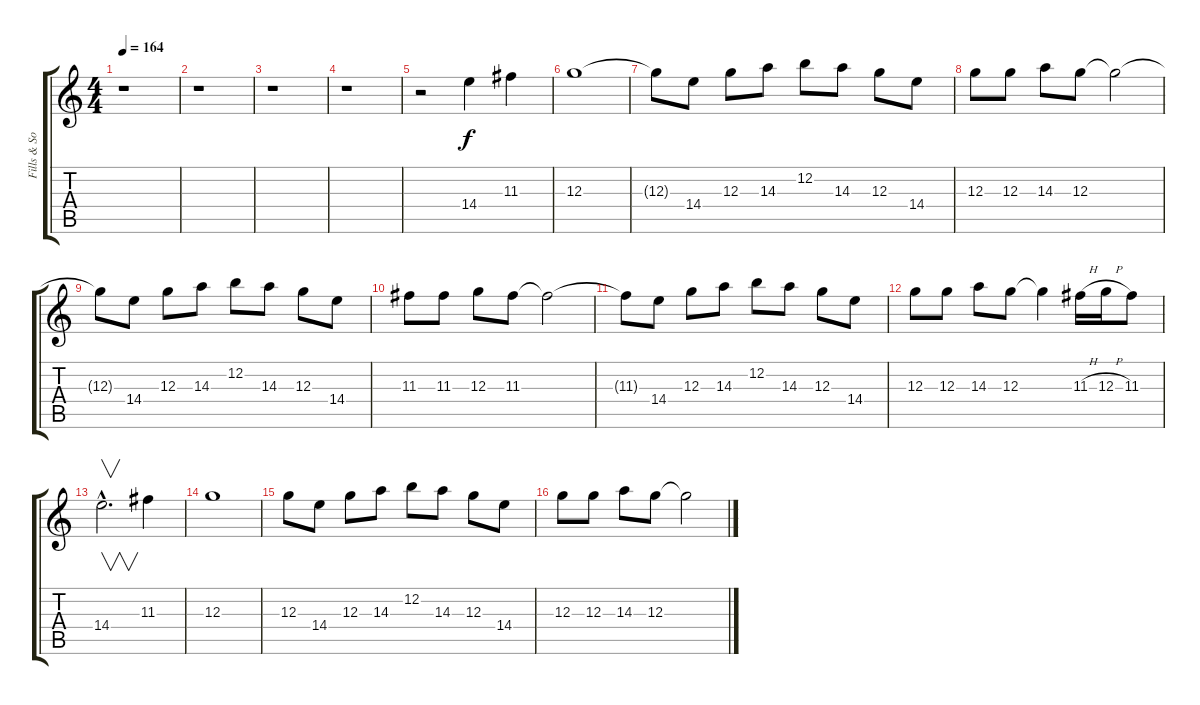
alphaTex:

\track ("Fills & Solo (distortion)" "Fills & So") {instrument distortionguitar}
\staff {score tabs}
\tuning (E4 B3 G3 D3 A2 E2) {hide}
\ts (4 4)
\tempo 164
\clef g2
\ks c
r.1{dy f} |
r.1 |
r.1 |
r.1 |
r.2 14.4.4 11.3.4 |
12.3.1 |
12.3{t}.8 14.4.8 12.3.8 14.3.8 12.2.8 14.3.8 12.3.8 14.4.8 |
12.3.8 12.3.8 14.3.8 12.3.8 12.3{t}.2 |
12.3{t}.8 14.4.8 12.3.8 14.3.8 12.2.8 14.3.8 12.3.8 14.4.8 |
11.3.8 11.3.8 12.3.8 11.3.8 11.3{t}.2 |
11.3{t}.8 14.4.8 12.3.8 14.3.8 12.2.8 14.3.8 12.3.8 14.4.8 |
12.3.8 12.3.8 14.3.8 12.3.8 12.3{t}.4 11.3{h}.16 12.3{h}.16 11.3.8 |
14.4{hac}.2{v d} 11.3.4 |
12.3.1 |
12.3.8 14.4.8 12.3.8 14.3.8 12.2.8 14.3.8 12.3.8 14.4.8 |
12.3.8 12.3.8 14.3.8 12.3.8 12.3{t}.2
